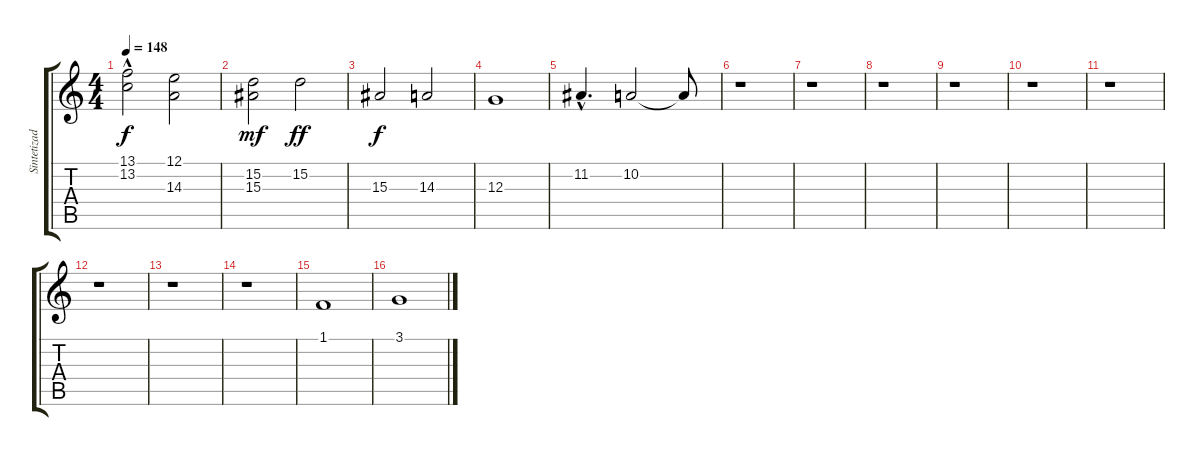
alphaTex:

\track ("Sintetizador" "Sintetizad") {instrument pad2warm}
\staff {score tabs}
\tuning (E4 B3 G3 D3 A2 E2) {hide}
\ts (4 4)
\tempo 148
\clef g2
\ks c
(13.1 13.2{hac}).2{dy f} (12.1 14.3).2 |
(15.2 15.3).2{dy mf} 15.2.2{dy ff} |
15.3.2{dy f} 14.3.2 |
12.3.1 |
11.2{hac}.4{d} 10.2.2 10.2{t}.8 |
r.1 |
r.1 |
r.1 |
r.1 |
r.1 |
r.1 |
r.1 |
r.1 |
r.1 |
1.1.1 |
3.1.1
